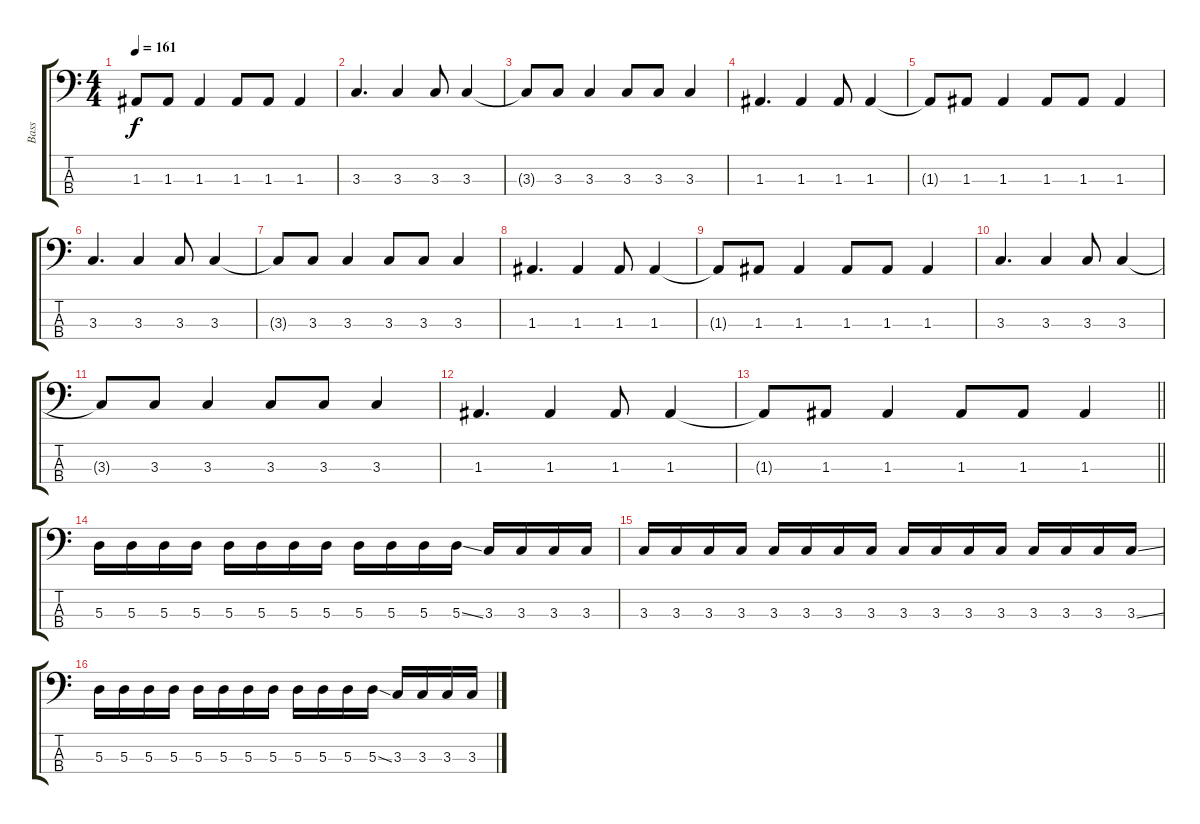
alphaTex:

\track ("Bass" "Bass") {instrument electricbasspick}
\staff {score tabs}
\tuning (G2 D2 A1 E1) {hide}
\ts (4 4)
\tempo 161
\clef f4
\ks c
1.3{t}.8{dy f} 1.3.8 1.3.4 1.3.8 1.3.8 1.3.4 |
3.3.4{d} 3.3.4 3.3.8 3.3.4 |
3.3{t}.8 3.3.8 3.3.4 3.3.8 3.3.8 3.3.4 |
1.3.4{d} 1.3.4 1.3.8 1.3.4 |
1.3{t}.8 1.3.8 1.3.4 1.3.8 1.3.8 1.3.4 |
3.3.4{d} 3.3.4 3.3.8 3.3.4 |
3.3{t}.8 3.3.8 3.3.4 3.3.8 3.3.8 3.3.4 |
1.3.4{d} 1.3.4 1.3.8 1.3.4 |
1.3{t}.8 1.3.8 1.3.4 1.3.8 1.3.8 1.3.4 |
3.3.4{d} 3.3.4 3.3.8 3.3.4 |
3.3{t}.8 3.3.8 3.3.4 3.3.8 3.3.8 3.3.4 |
1.3.4{d} 1.3.4 1.3.8 1.3.4 |
\barLineRight lightlight
1.3{t}.8 1.3.8 1.3.4 1.3.8 1.3.8 1.3.4 |
\section ("" "")
5.3.16 5.3.16 5.3.16 5.3.16 5.3.16 5.3.16 5.3.16 5.3.16 5.3.16 5.3.16 5.3.16 5.3{ss}.16 3.3.16 3.3.16 3.3.16 3.3.16 |
3.3.16 3.3.16 3.3.16 3.3.16 3.3.16 3.3.16 3.3.16 3.3.16 3.3.16 3.3.16 3.3.16 3.3.16 3.3.16 3.3.16 3.3.16 3.3{ss}.16 |
5.3.16 5.3.16 5.3.16 5.3.16 5.3.16 5.3.16 5.3.16 5.3.16 5.3.16 5.3.16 5.3.16 5.3{ss}.16 3.3.16 3.3.16 3.3.16 3.3.16
